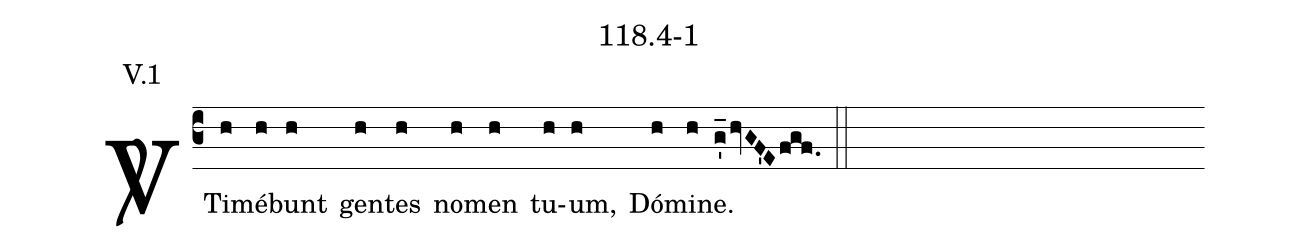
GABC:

name: 118.4-1;
annotation: V.1;
def-m1: \grealign;
%%
(c3)<sp>V/</sp>~T{i}([em1]h)mé(h)bunt(h) gen(h)tes(h) no(h)men(h) tu(h)um,(h) Dó(h)mi(h)ne.([em1]g_'hvGF'Efgf.) (::)
